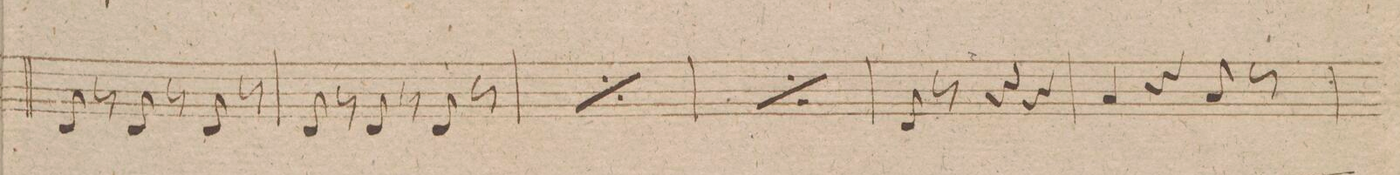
**kern	**dynam
*I"Viola.	*
*clefC3	*
*k[f#c#g#]	*
*M3/4	*
8E/	.
8r	.
8E/	.
8r	.
8E/	.
8r	.
=	=
2.ryy	.
=41	=41
8E/	.
8r	.
8E/	.
8r	.
8E/	.
8r	.
=42	=42
*rep	*
8E/	.
8r	.
8E/	.
8r	.
8E/	.
8r	.
*Xrep	*
=43	=43
*rep	*
8E/	.
8r	.
8E/	.
8r	.
8E/	.
8r	.
*Xrep	*
=44	=44
8E/	.
8r	.
4r	.
4r	.
=45	=45
4B/	.
4r	.
8B/	.
8r	.
=46	=46
*-	*-
